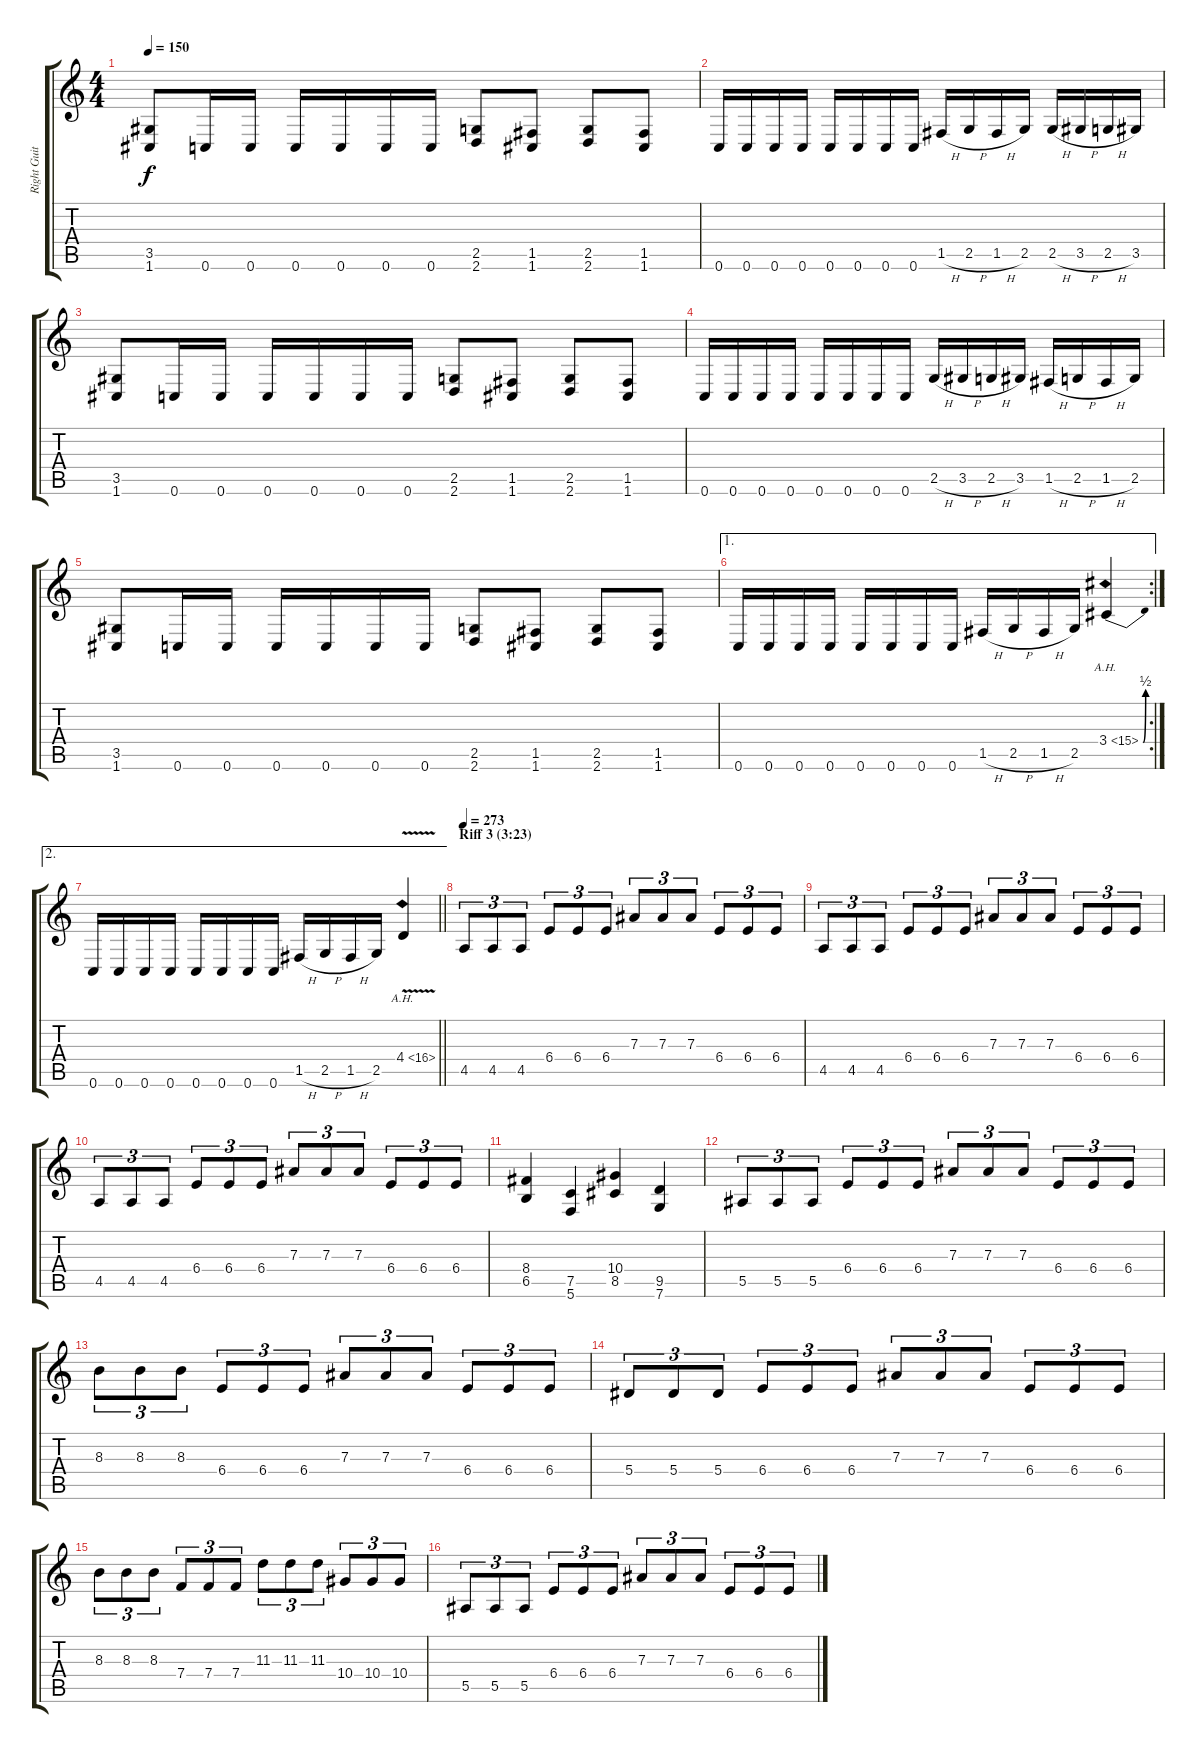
\track ("Right Guitar" "Right Guit") {instrument distortionguitar}
\staff {score tabs}
\tuning (C4 G3 Eb3 Bb2 F2 C2) {hide}
\ts (4 4)
\tempo 150
\clef g2
\ks c
(3.5 1.6).8{dy f} 0.6.16 0.6.16 0.6.16 0.6.16 0.6.16 0.6.16 (2.5 2.6).8 (1.5 1.6).8 (2.5 2.6).8 (1.5 1.6).8 |
0.6.16 0.6.16 0.6.16 0.6.16 0.6.16 0.6.16 0.6.16 0.6.16 1.5{h}.16 2.5{h}.16 1.5{h}.16 2.5.16 2.5{h}.16 3.5{h}.16 2.5{h}.16 3.5.16 |
(3.5 1.6).8 0.6.16 0.6.16 0.6.16 0.6.16 0.6.16 0.6.16 (2.5 2.6).8 (1.5 1.6).8 (2.5 2.6).8 (1.5 1.6).8 |
0.6.16 0.6.16 0.6.16 0.6.16 0.6.16 0.6.16 0.6.16 0.6.16 2.5{h}.16 3.5{h}.16 2.5{h}.16 3.5.16 1.5{h}.16 2.5{h}.16 1.5{h}.16 2.5.16 |
(3.5 1.6).8 0.6.16 0.6.16 0.6.16 0.6.16 0.6.16 0.6.16 (2.5 2.6).8 (1.5 1.6).8 (2.5 2.6).8 (1.5 1.6).8 |
\ae 1
\rc 2
0.6.16 0.6.16 0.6.16 0.6.16 0.6.16 0.6.16 0.6.16 0.6.16 1.5{h}.16 2.5{h}.16 1.5{h}.16 2.5.16 3.4{be (bend 0 0 60 2) ah 12}.4 |
\ae 2
\barLineRight lightlight
0.6.16 0.6.16 0.6.16 0.6.16 0.6.16 0.6.16 0.6.16 0.6.16 1.5{h}.16 2.5{h}.16 1.5{h}.16 2.5.16 4.4{ah 12 v}.4 |
\section ("" "Riff 3 (3:23)")
\tempo 273
4.5.8{tu (3 2)} 4.5.8{tu (3 2)} 4.5.8{tu (3 2)} 6.4.8{tu (3 2)} 6.4.8{tu (3 2)} 6.4.8{tu (3 2)} 7.3.8{tu (3 2)} 7.3.8{tu (3 2)} 7.3.8{tu (3 2)} 6.4.8{tu (3 2)} 6.4.8{tu (3 2)} 6.4.8{tu (3 2)} |
4.5.8{tu (3 2)} 4.5.8{tu (3 2)} 4.5.8{tu (3 2)} 6.4.8{tu (3 2)} 6.4.8{tu (3 2)} 6.4.8{tu (3 2)} 7.3.8{tu (3 2)} 7.3.8{tu (3 2)} 7.3.8{tu (3 2)} 6.4.8{tu (3 2)} 6.4.8{tu (3 2)} 6.4.8{tu (3 2)} |
4.5.8{tu (3 2)} 4.5.8{tu (3 2)} 4.5.8{tu (3 2)} 6.4.8{tu (3 2)} 6.4.8{tu (3 2)} 6.4.8{tu (3 2)} 7.3.8{tu (3 2)} 7.3.8{tu (3 2)} 7.3.8{tu (3 2)} 6.4.8{tu (3 2)} 6.4.8{tu (3 2)} 6.4.8{tu (3 2)} |
(8.4 6.5).4 (7.5 5.6).4 (10.4 8.5).4 (9.5 7.6).4 |
5.5.8{tu (3 2)} 5.5.8{tu (3 2)} 5.5.8{tu (3 2)} 6.4.8{tu (3 2)} 6.4.8{tu (3 2)} 6.4.8{tu (3 2)} 7.3.8{tu (3 2)} 7.3.8{tu (3 2)} 7.3.8{tu (3 2)} 6.4.8{tu (3 2)} 6.4.8{tu (3 2)} 6.4.8{tu (3 2)} |
8.3.8{tu (3 2)} 8.3.8{tu (3 2)} 8.3.8{tu (3 2)} 6.4.8{tu (3 2)} 6.4.8{tu (3 2)} 6.4.8{tu (3 2)} 7.3.8{tu (3 2)} 7.3.8{tu (3 2)} 7.3.8{tu (3 2)} 6.4.8{tu (3 2)} 6.4.8{tu (3 2)} 6.4.8{tu (3 2)} |
5.4.8{tu (3 2)} 5.4.8{tu (3 2)} 5.4.8{tu (3 2)} 6.4.8{tu (3 2)} 6.4.8{tu (3 2)} 6.4.8{tu (3 2)} 7.3.8{tu (3 2)} 7.3.8{tu (3 2)} 7.3.8{tu (3 2)} 6.4.8{tu (3 2)} 6.4.8{tu (3 2)} 6.4.8{tu (3 2)} |
8.3.8{tu (3 2)} 8.3.8{tu (3 2)} 8.3.8{tu (3 2)} 7.4.8{tu (3 2)} 7.4.8{tu (3 2)} 7.4.8{tu (3 2)} 11.3.8{tu (3 2)} 11.3.8{tu (3 2)} 11.3.8{tu (3 2)} 10.4.8{tu (3 2)} 10.4.8{tu (3 2)} 10.4.8{tu (3 2)} |
5.5.8{tu (3 2)} 5.5.8{tu (3 2)} 5.5.8{tu (3 2)} 6.4.8{tu (3 2)} 6.4.8{tu (3 2)} 6.4.8{tu (3 2)} 7.3.8{tu (3 2)} 7.3.8{tu (3 2)} 7.3.8{tu (3 2)} 6.4.8{tu (3 2)} 6.4.8{tu (3 2)} 6.4.8{tu (3 2)}
